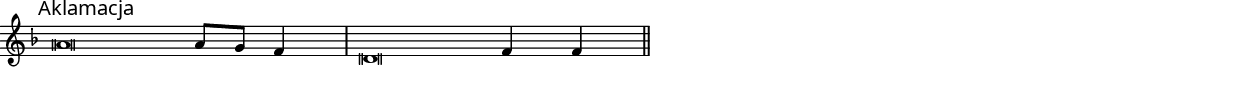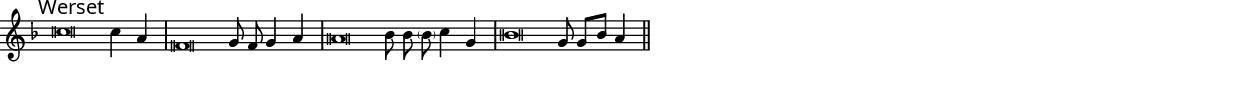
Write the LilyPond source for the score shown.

\version "2.18.2"
\include "settings.ily"
\language "deutsch"

\new Staff {
    \clef treble
    \key f \major \cadenzaOn

    \mark "Aklamacja"
    a'\breve a'8[ g'] f'4 \bar "|" d'\breve f'4 f' \bar "||" \break

    \mark "Werset"
    c''\breve c''4 a' \bar "|"
    f'\breve g'8 f' g'4 a' \bar "|"
    a'\breve b'8 b' \parenthesize b' c''4 g' \bar "|"
    b'\breve g'8 g'[ b'] a'4 \bar "||"
}

% vim: tw=80 ts=4 sts=4 sw=4 et
